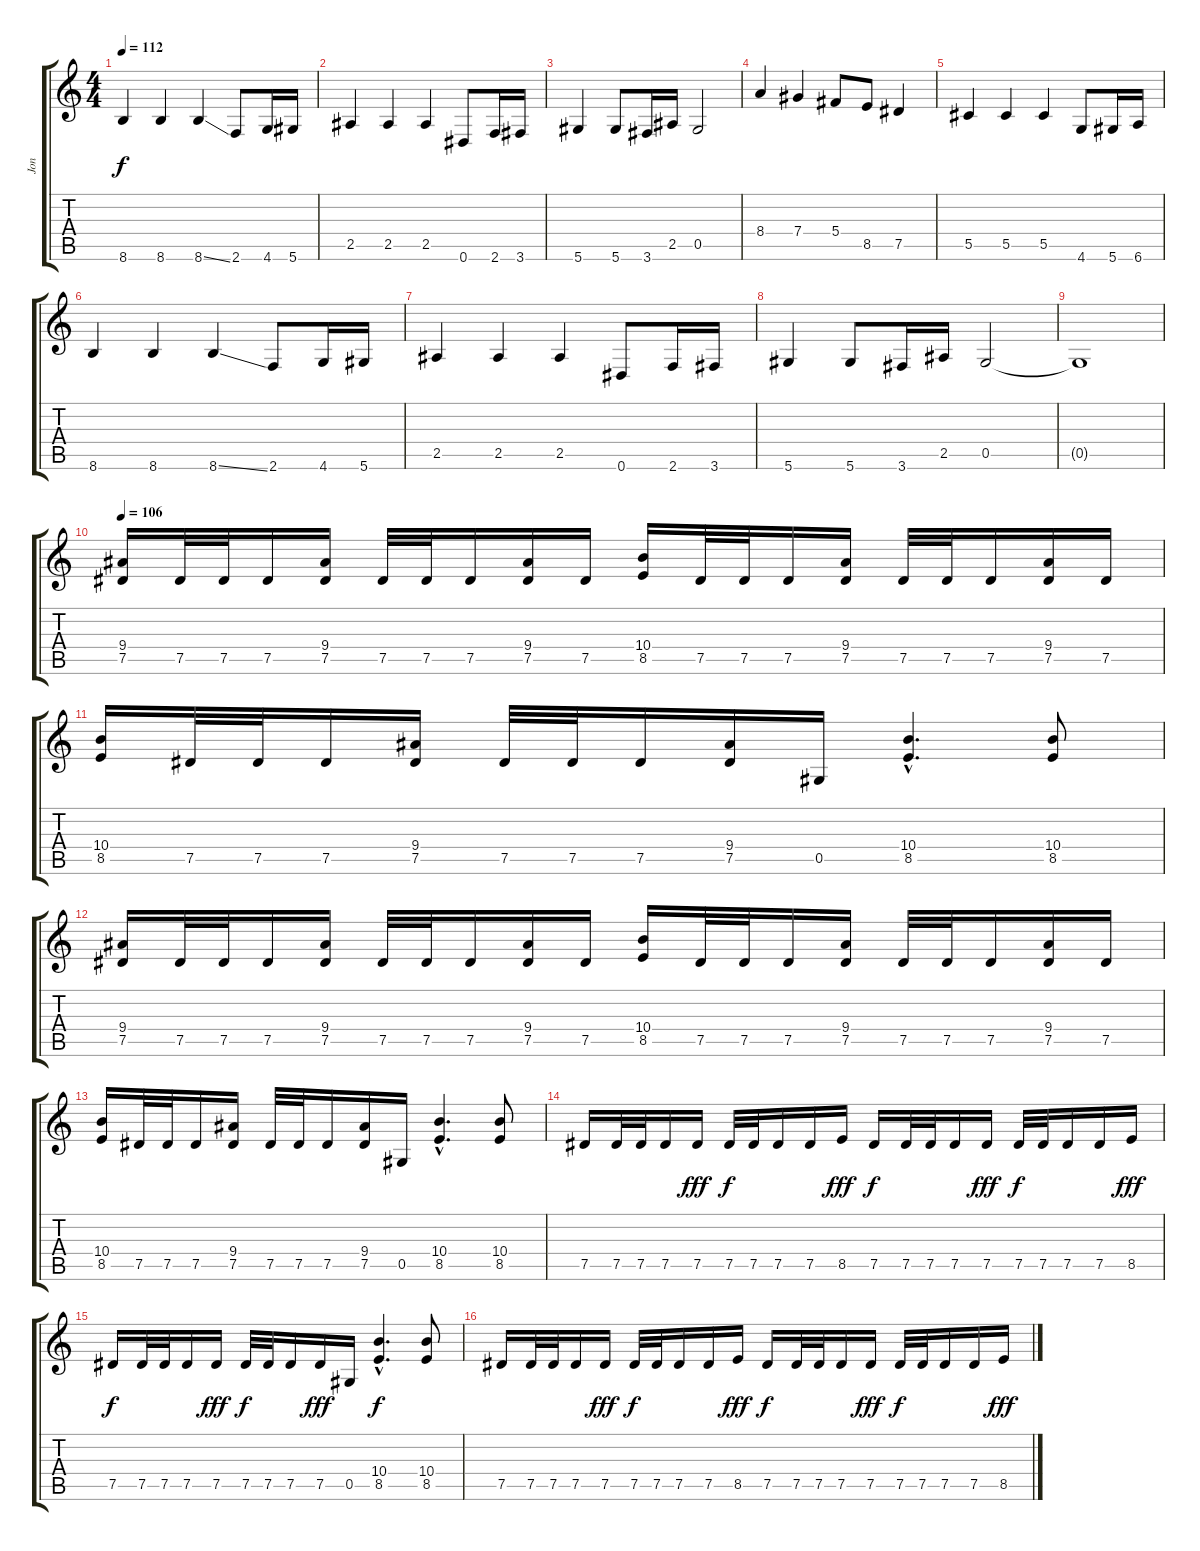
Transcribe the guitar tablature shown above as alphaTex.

\track ("Jon" "Jon") {instrument distortionguitar}
\staff {score tabs}
\tuning (Eb4 Bb3 Gb3 Db3 Ab2 Eb2) {hide}
\ts (4 4)
\tempo 112
\clef g2
\ks c
8.6.4{dy f} 8.6.4 8.6{ss}.4 2.6.8 4.6.16 5.6.16 |
2.5.4 2.5.4 2.5.4 0.6.8 2.6.16 3.6.16 |
5.6.4 5.6.8 3.6.16 2.5.16 0.5.2 |
8.4.4 7.4.4 5.4.8 8.5.8 7.5.4 |
5.5.4 5.5.4 5.5.4 4.6.8 5.6.16 6.6.16 |
8.6.4 8.6.4 8.6{ss}.4 2.6.8 4.6.16 5.6.16 |
2.5.4 2.5.4 2.5.4 0.6.8 2.6.16 3.6.16 |
5.6.4 5.6.8 3.6.16 2.5.16 0.5.2 |
0.5{t}.1 |
\tempo 106
(9.4 7.5).16 7.5.32 7.5.32 7.5.16 (9.4 7.5).16 7.5.32 7.5.32 7.5.16 (9.4 7.5).16 7.5.16 (10.4 8.5).16 7.5.32 7.5.32 7.5.16 (9.4 7.5).16 7.5.32 7.5.32 7.5.16 (9.4 7.5).16 7.5.16 |
(10.4 8.5).16 7.5.32 7.5.32 7.5.16 (9.4 7.5).16 7.5.32 7.5.32 7.5.16 (9.4 7.5).16 0.5.16 (10.4{hac} 8.5{hac}).4{d} (10.4 8.5).8 |
(9.4 7.5).16 7.5.32 7.5.32 7.5.16 (9.4 7.5).16 7.5.32 7.5.32 7.5.16 (9.4 7.5).16 7.5.16 (10.4 8.5).16 7.5.32 7.5.32 7.5.16 (9.4 7.5).16 7.5.32 7.5.32 7.5.16 (9.4 7.5).16 7.5.16 |
(10.4 8.5).16 7.5.32 7.5.32 7.5.16 (9.4 7.5).16 7.5.32 7.5.32 7.5.16 (9.4 7.5).16 0.5.16 (10.4{hac} 8.5{hac}).4{d} (10.4 8.5).8 |
7.5.16 7.5.32 7.5.32 7.5.16 7.5.16{dy fff} 7.5.32{dy f} 7.5.32 7.5.16 7.5.16 8.5.16{dy fff} 7.5.16{dy f} 7.5.32 7.5.32 7.5.16 7.5.16{dy fff} 7.5.32{dy f} 7.5.32 7.5.16 7.5.16 8.5.16{dy fff} |
7.5.16{dy f} 7.5.32 7.5.32 7.5.16 7.5.16{dy fff} 7.5.32{dy f} 7.5.32 7.5.16 7.5.16{dy fff} 0.5.16 (10.4{hac} 8.5{hac}).4{d dy f} (10.4 8.5).8 |
7.5.16 7.5.32 7.5.32 7.5.16 7.5.16{dy fff} 7.5.32{dy f} 7.5.32 7.5.16 7.5.16 8.5.16{dy fff} 7.5.16{dy f} 7.5.32 7.5.32 7.5.16 7.5.16{dy fff} 7.5.32{dy f} 7.5.32 7.5.16 7.5.16 8.5.16{dy fff}
